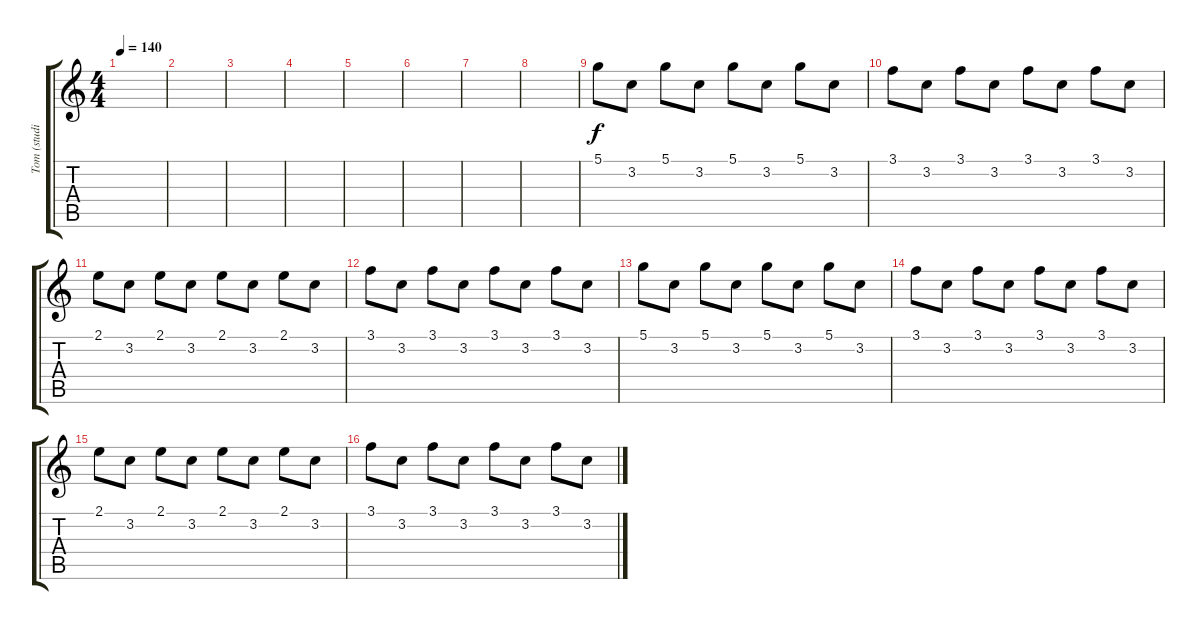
\track ("Tom (studio guitar)" "Tom (studi") {instrument electricguitarjazz}
\staff {score tabs}
\tuning (D4 A3 F3 C3 G2 D2) {hide}
\ts (4 4)
\tempo 140
\clef g2
\ks c
|
|
|
|
|
|
|
|
5.1.8 3.2.8 5.1.8 3.2.8 5.1.8 3.2.8 5.1.8 3.2.8 |
3.1.8 3.2.8 3.1.8 3.2.8 3.1.8 3.2.8 3.1.8 3.2.8 |
2.1.8 3.2.8 2.1.8 3.2.8 2.1.8 3.2.8 2.1.8 3.2.8 |
3.1.8 3.2.8 3.1.8 3.2.8 3.1.8 3.2.8 3.1.8 3.2.8 |
5.1.8 3.2.8 5.1.8 3.2.8 5.1.8 3.2.8 5.1.8 3.2.8 |
3.1.8 3.2.8 3.1.8 3.2.8 3.1.8 3.2.8 3.1.8 3.2.8 |
2.1.8 3.2.8 2.1.8 3.2.8 2.1.8 3.2.8 2.1.8 3.2.8 |
3.1.8 3.2.8 3.1.8 3.2.8 3.1.8 3.2.8 3.1.8 3.2.8
